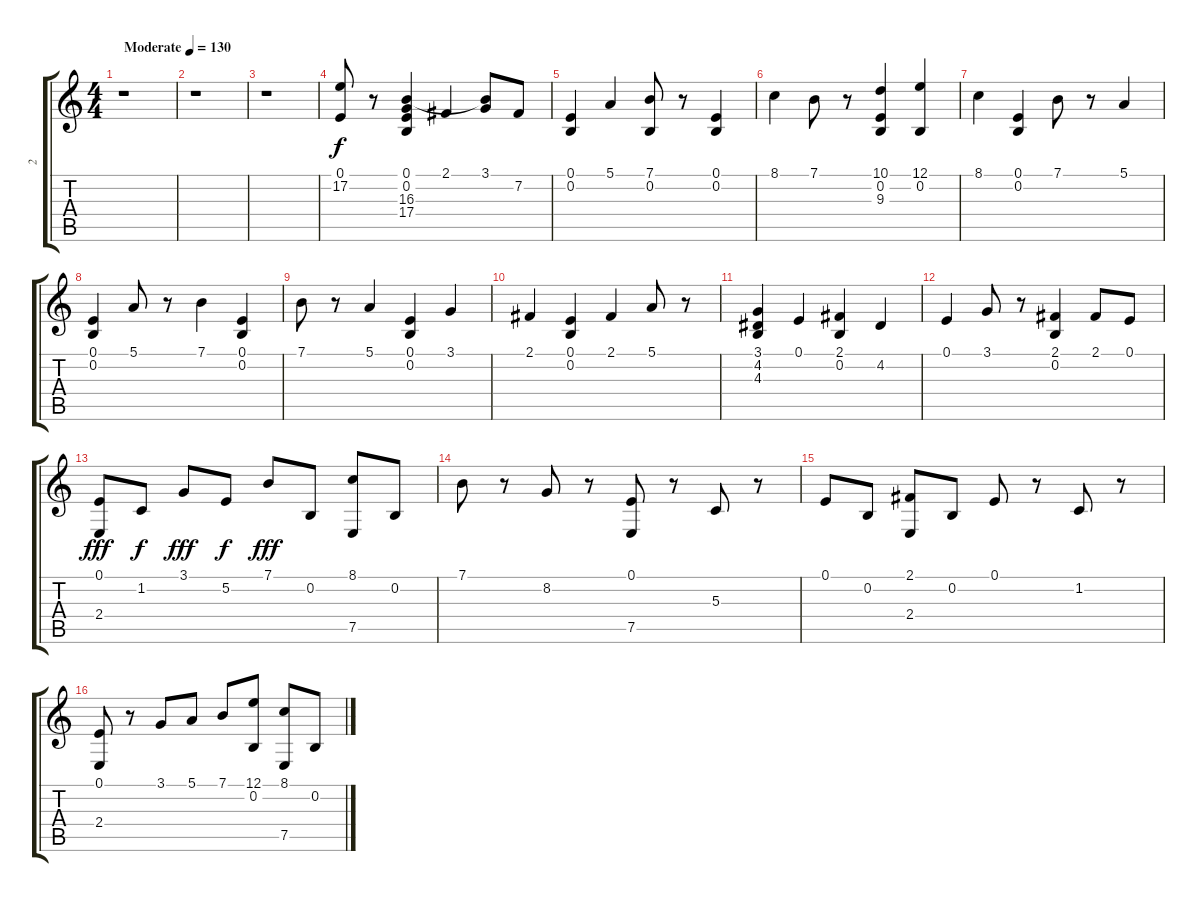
\track ("2" "2") {instrument clarinet}
\staff {score tabs}
\tuning (E4 B3 G3 D3 A2 E2) {hide}
\ts (4 4)
\tempo (130 "Moderate")
\clef g2
\ks c
r.1{dy f instrument clarinet} |
r.1 |
r.1 |
(0.1 17.2).8 r.8 (0.1 0.2 16.3 17.4).4 2.1.4 (3.1 16.3{t}).8 7.2.8 |
(0.1 0.2).4 5.1.4 (7.1 0.2).8 r.8 (0.1 0.2).4 |
8.1.4 7.1.8 r.8 (10.1 0.2 9.3).4 (12.1 0.2).4 |
8.1.4 (0.1 0.2).4 7.1.8 r.8 5.1.4 |
(0.1 0.2).4 5.1.8 r.8 7.1.4 (0.1 0.2).4 |
7.1.8 r.8 5.1.4 (0.1 0.2).4 3.1.4 |
2.1.4 (0.1 0.2).4 2.1.4 5.1.8 r.8 |
(3.1 4.2 4.3).4 0.1.4 (2.1 0.2).4 4.2.4 |
0.1.4 3.1.8 r.8 (2.1 0.2).4 2.1.8 0.1.8 |
(0.1 2.4).8{dy fff} 1.2.8{dy f} 3.1.8{dy fff} 5.2.8{dy f} 7.1.8{dy fff} 0.2.8 (8.1 7.5).8 0.2.8 |
7.1.8 r.8 8.2.8 r.8 (0.1 7.5).8 r.8 5.3.8 r.8 |
0.1.8 0.2.8 (2.1 2.4).8 0.2.8 0.1.8 r.8 1.2.8 r.8 |
(0.1 2.4).8 r.8 3.1.8 5.1.8 7.1.8 (12.1 0.2).8 (8.1 7.5).8 0.2.8
